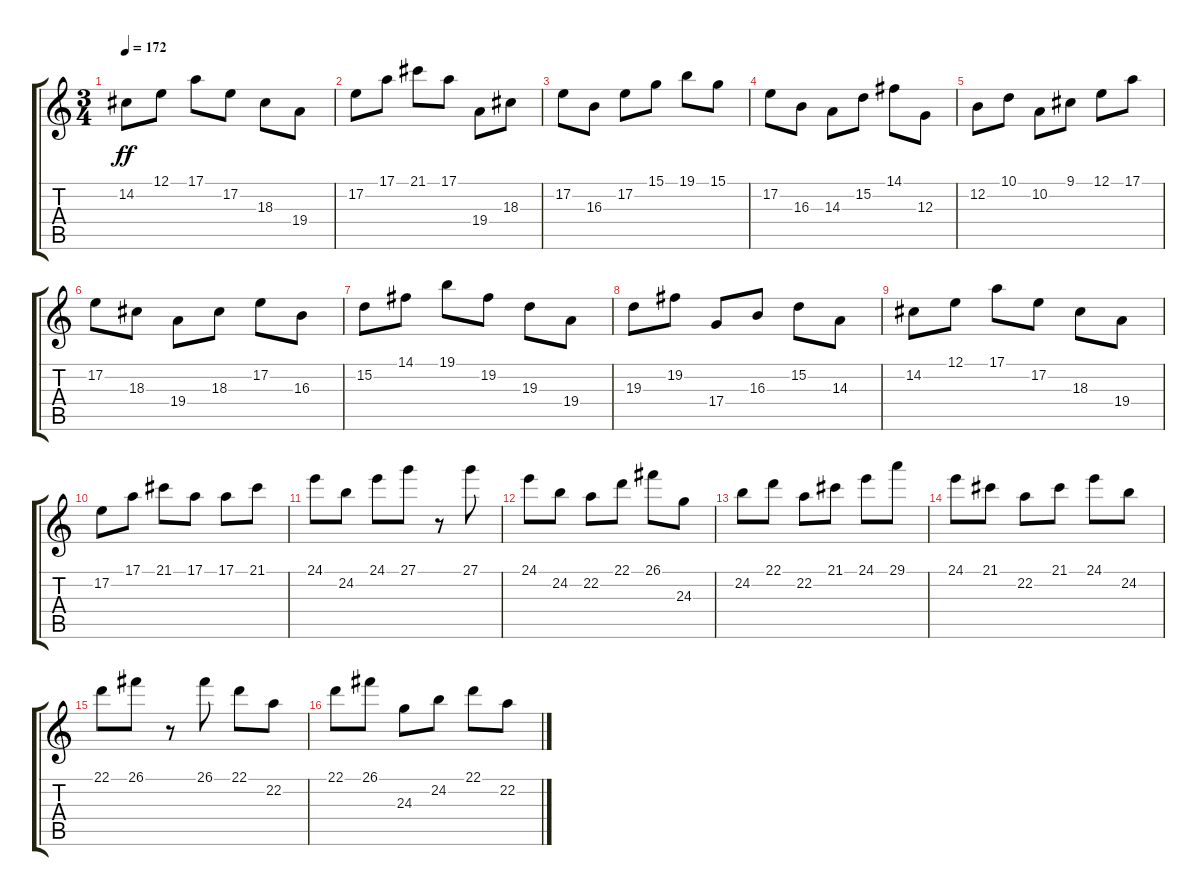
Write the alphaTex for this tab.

\track "" {instrument fx3crystal}
\staff {score tabs}
\tuning (E4 B3 G3 D3 A2 E2) {hide}
\ts (3 4)
\tempo 172
\clef g2
\ks c
14.2.8{dy ff} 12.1.8 17.1.8 17.2.8 18.3.8 19.4.8 |
17.2.8 17.1.8 21.1.8 17.1.8 19.4.8 18.3.8 |
17.2.8 16.3.8 17.2.8 15.1.8 19.1.8 15.1.8 |
17.2.8 16.3.8 14.3.8 15.2.8 14.1.8 12.3.8 |
12.2.8 10.1.8 10.2.8 9.1.8 12.1.8 17.1.8 |
17.2.8 18.3.8 19.4.8 18.3.8 17.2.8 16.3.8 |
15.2.8 14.1.8 19.1.8 19.2.8 19.3.8 19.4.8 |
19.3.8 19.2.8 17.4.8 16.3.8 15.2.8 14.3.8 |
14.2.8 12.1.8 17.1.8 17.2.8 18.3.8 19.4.8 |
17.2.8 17.1.8 21.1.8 17.1.8 17.1.8 21.1.8 |
24.1.8 24.2.8 24.1.8 27.1.8 r.8 27.1.8 |
24.1.8 24.2.8 22.2.8 22.1.8 26.1.8 24.3.8 |
24.2.8 22.1.8 22.2.8 21.1.8 24.1.8 29.1.8 |
24.1.8 21.1.8 22.2.8 21.1.8 24.1.8 24.2.8 |
22.1.8 26.1.8 r.8 26.1.8 22.1.8 22.2.8 |
22.1.8 26.1.8 24.3.8 24.2.8 22.1.8 22.2.8
